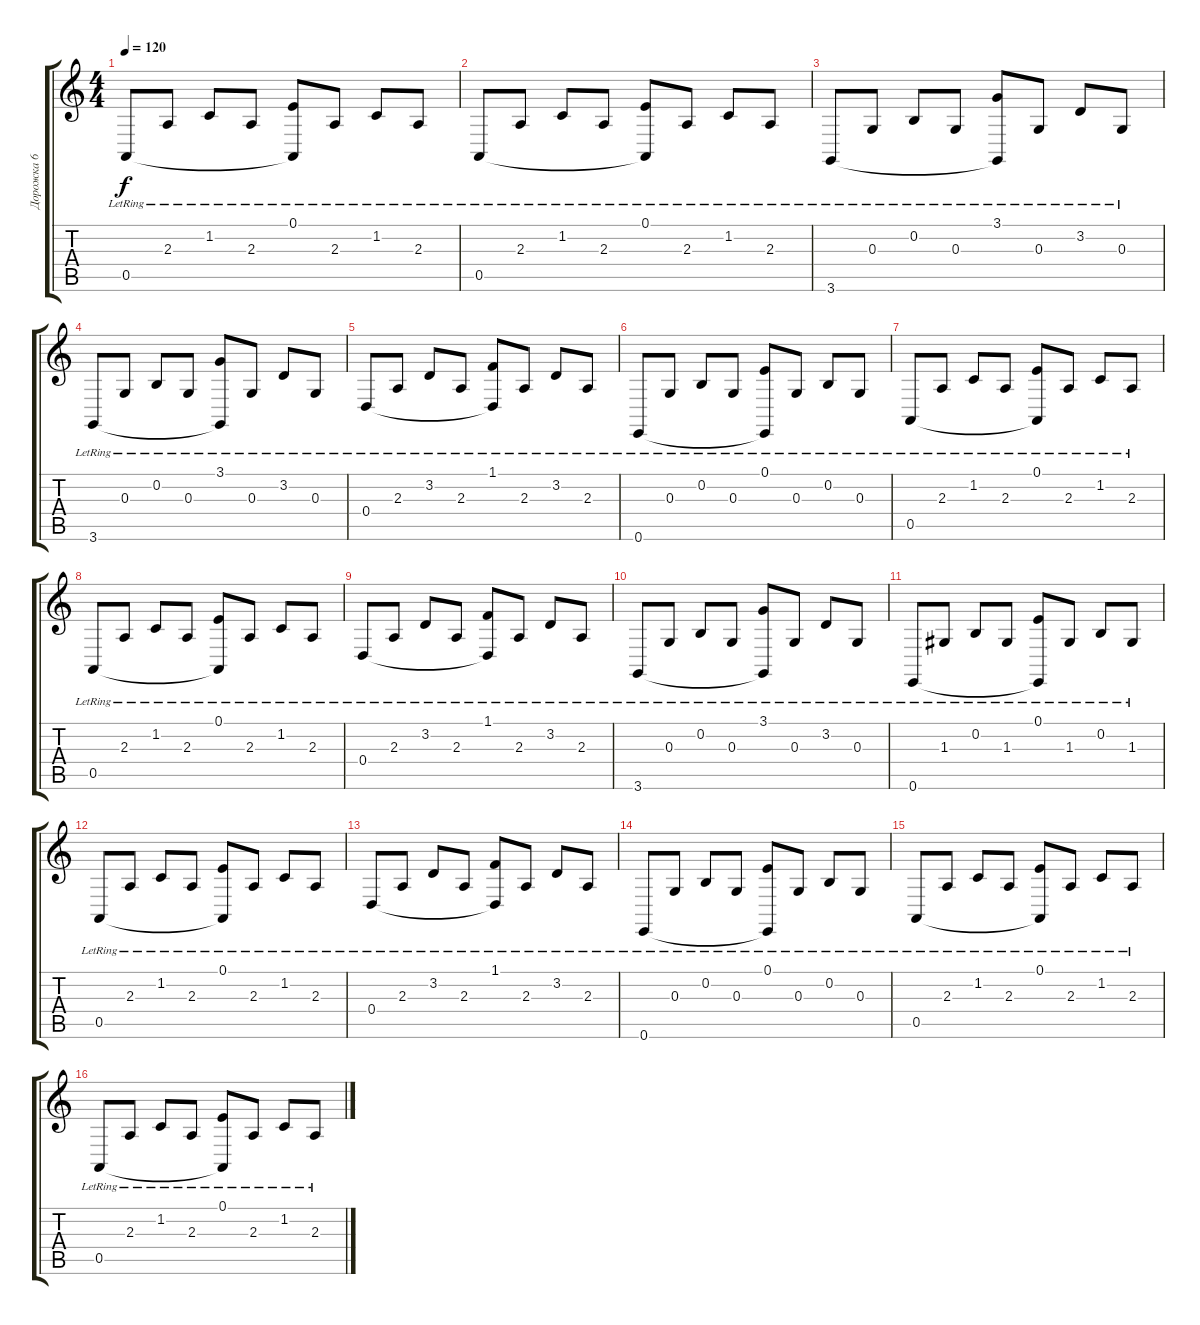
\track ("Дорожка 6" "Дорожка 6") {instrument harpsichord}
\staff {score tabs}
\tuning (E4 B3 G3 D3 A2 E2) {hide}
\ts (4 4)
\tempo 120
\clef g2
\ks c
0.5{lr}.8{dy f} 2.3{lr}.8 1.2{lr}.8 2.3{lr}.8 (0.1{lr} 0.5{t}).8 2.3{lr}.8 1.2{lr}.8 2.3{lr}.8 |
0.5{lr}.8 2.3{lr}.8 1.2{lr}.8 2.3{lr}.8 (0.1{lr} 0.5{t}).8 2.3{lr}.8 1.2{lr}.8 2.3{lr}.8 |
3.6{lr}.8 0.3{lr}.8 0.2{lr}.8 0.3{lr}.8 (3.1{lr} 3.6{t}).8 0.3{lr}.8 3.2{lr}.8 0.3{lr}.8 |
3.6{lr}.8 0.3{lr}.8 0.2{lr}.8 0.3{lr}.8 (3.1{lr} 3.6{t}).8 0.3{lr}.8 3.2{lr}.8 0.3{lr}.8 |
0.4{lr}.8 2.3{lr}.8 3.2{lr}.8 2.3{lr}.8 (1.1{lr} 0.4{t}).8 2.3{lr}.8 3.2{lr}.8 2.3{lr}.8 |
0.6{lr}.8 0.3{lr}.8 0.2{lr}.8 0.3{lr}.8 (0.1{lr} 0.6{t}).8 0.3{lr}.8 0.2{lr}.8 0.3{lr}.8 |
0.5{lr}.8 2.3{lr}.8 1.2{lr}.8 2.3{lr}.8 (0.1{lr} 0.5{t}).8 2.3{lr}.8 1.2{lr}.8 2.3{lr}.8 |
0.5{lr}.8 2.3{lr}.8 1.2{lr}.8 2.3{lr}.8 (0.1{lr} 0.5{t}).8 2.3{lr}.8 1.2{lr}.8 2.3{lr}.8 |
0.4{lr}.8 2.3{lr}.8 3.2{lr}.8 2.3{lr}.8 (1.1{lr} 0.4{t}).8 2.3{lr}.8 3.2{lr}.8 2.3{lr}.8 |
3.6{lr}.8 0.3{lr}.8 0.2{lr}.8 0.3{lr}.8 (3.1{lr} 3.6{t}).8 0.3{lr}.8 3.2{lr}.8 0.3{lr}.8 |
0.6{lr}.8 1.3{lr}.8 0.2{lr}.8 1.3{lr}.8 (0.1{lr} 0.6{t}).8 1.3{lr}.8 0.2{lr}.8 1.3{lr}.8 |
0.5{lr}.8 2.3{lr}.8 1.2{lr}.8 2.3{lr}.8 (0.1{lr} 0.5{t}).8 2.3{lr}.8 1.2{lr}.8 2.3{lr}.8 |
0.4{lr}.8 2.3{lr}.8 3.2{lr}.8 2.3{lr}.8 (1.1{lr} 0.4{t}).8 2.3{lr}.8 3.2{lr}.8 2.3{lr}.8 |
0.6{lr}.8 0.3{lr}.8 0.2{lr}.8 0.3{lr}.8 (0.1{lr} 0.6{t}).8 0.3{lr}.8 0.2{lr}.8 0.3{lr}.8 |
0.5{lr}.8 2.3{lr}.8 1.2{lr}.8 2.3{lr}.8 (0.1{lr} 0.5{t}).8 2.3{lr}.8 1.2{lr}.8 2.3{lr}.8 |
0.5{lr}.8 2.3{lr}.8 1.2{lr}.8 2.3{lr}.8 (0.1{lr} 0.5{t}).8 2.3{lr}.8 1.2{lr}.8 2.3{lr}.8
